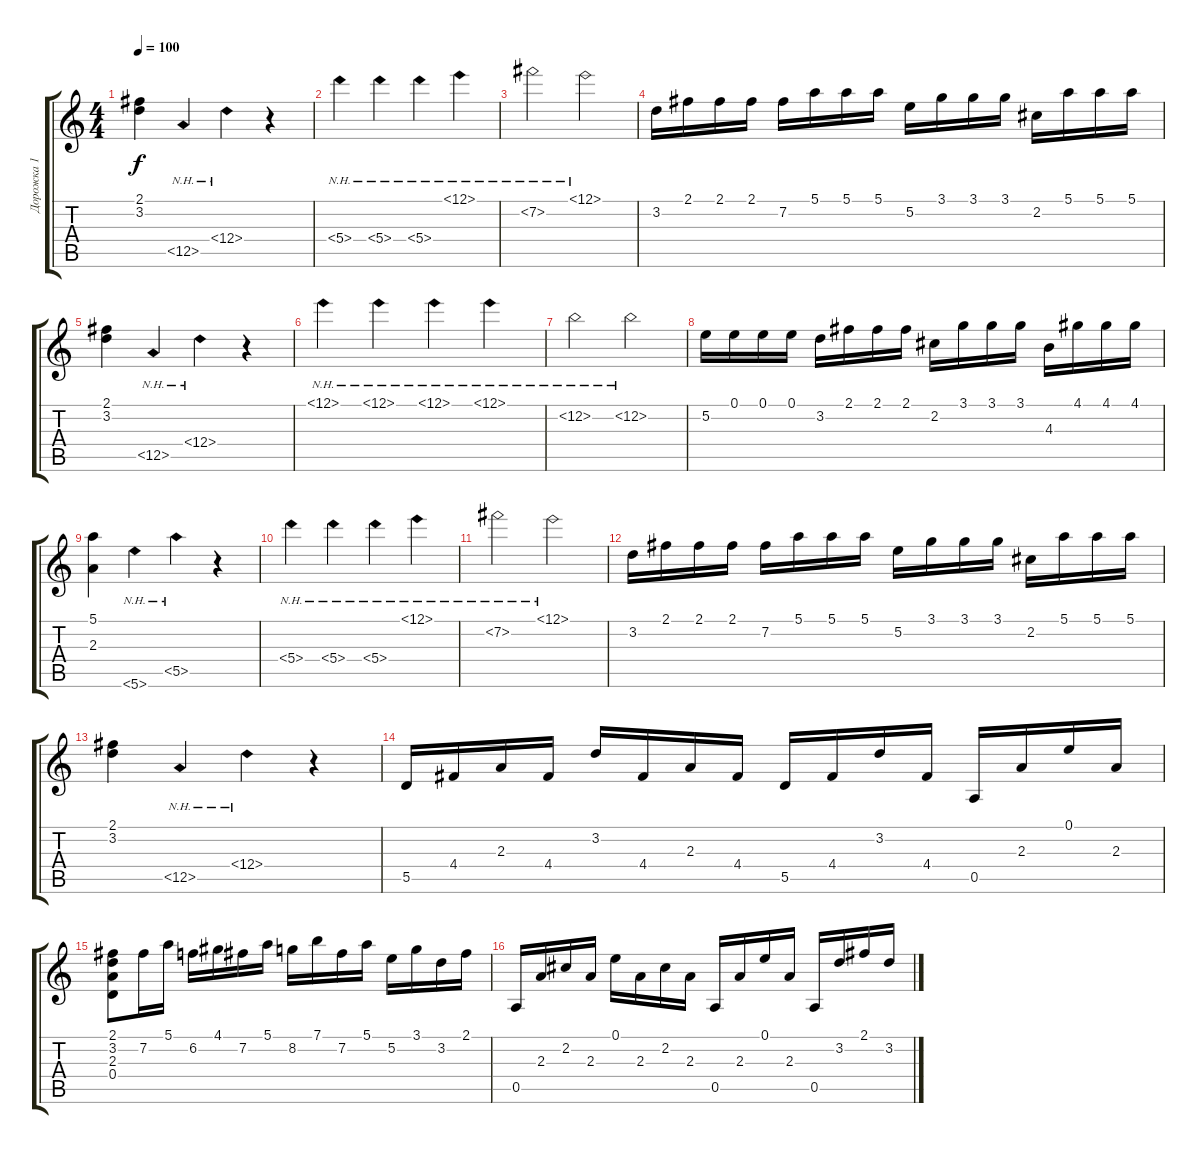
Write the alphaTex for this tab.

\track ("Дорожка 1" "Дорожка 1") {instrument acousticguitarnylon}
\staff {score tabs}
\tuning (E4 B3 G3 D3 A2 E2) {hide}
\ts (4 4)
\tempo 100
\clef g2
\ks c
(2.1 3.2).4{dy f} 12.5{nh}.4 12.4{nh}.4 r.4 |
5.4{nh}.4 5.4{nh}.4 5.4{nh}.4 12.1{nh}.4 |
7.2{nh}.2 12.1{nh}.2 |
3.2.16 2.1.16 2.1.16 2.1.16 7.2.16 5.1.16 5.1.16 5.1.16 5.2.16 3.1.16 3.1.16 3.1.16 2.2.16 5.1.16 5.1.16 5.1.16 |
(2.1 3.2).4 12.5{nh}.4 12.4{nh}.4 r.4 |
12.1{nh}.4 12.1{nh}.4 12.1{nh}.4 12.1{nh}.4 |
12.2{nh}.2 12.2{nh}.2 |
5.2.16 0.1.16 0.1.16 0.1.16 3.2.16 2.1.16 2.1.16 2.1.16 2.2.16 3.1.16 3.1.16 3.1.16 4.3.16 4.1.16 4.1.16 4.1.16 |
(5.1 2.3).4 5.6{nh}.4 5.5{nh}.4 r.4 |
5.4{nh}.4 5.4{nh}.4 5.4{nh}.4 12.1{nh}.4 |
7.2{nh}.2 12.1{nh}.2 |
3.2.16 2.1.16 2.1.16 2.1.16 7.2.16 5.1.16 5.1.16 5.1.16 5.2.16 3.1.16 3.1.16 3.1.16 2.2.16 5.1.16 5.1.16 5.1.16 |
(2.1 3.2).4 12.5{nh}.4 12.4{nh}.4 r.4 |
5.5.16 4.4.16 2.3.16 4.4.16 3.2.16 4.4.16 2.3.16 4.4.16 5.5.16 4.4.16 3.2.16 4.4.16 0.5.16 2.3.16 0.1.16 2.3.16 |
(2.1 3.2 2.3 0.4).8 7.2.16 5.1.16 6.2.16 4.1.16 7.2.16 5.1.16 8.2.16 7.1.16 7.2.16 5.1.16 5.2.16 3.1.16 3.2.16 2.1.16 |
0.5.16 2.3.16 2.2.16 2.3.16 0.1.16 2.3.16 2.2.16 2.3.16 0.5.16 2.3.16 0.1.16 2.3.16 0.5.16 3.2.16 2.1.16 3.2.16
